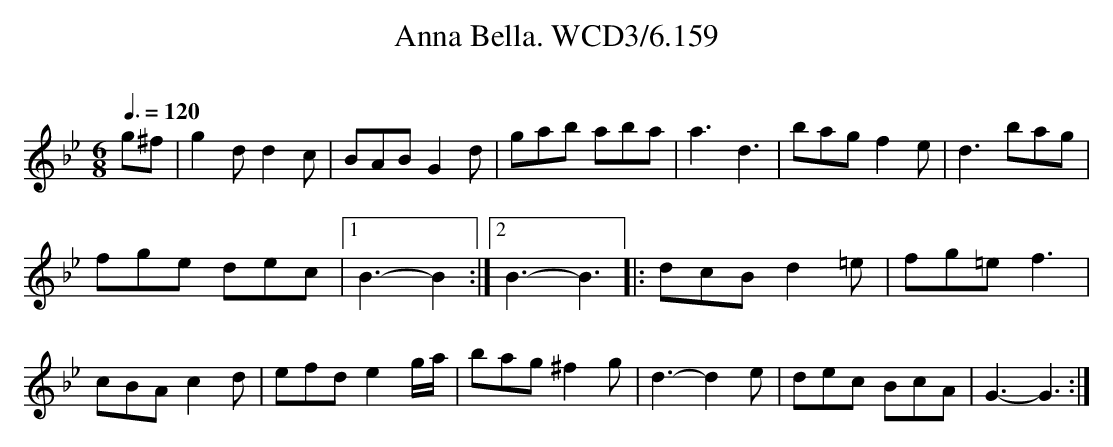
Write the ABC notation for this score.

X:1
T:Anna Bella. WCD3/6.159
O:
M:6/8
L:1/8
Q:3/8=120
K:Gm
g^f|g2 d d2 c|BAB G2 d|gab aba|a3 d3|bag f2 e|d3 bag|
fge dec|1 B3-B2:|2 B3-B3|:dcB d2 =e|fg=e f3|
cBA c2 d|efd e2 g/a/|bag ^f2 g|d3-d2 e|dec BcA|G3-G3:|
